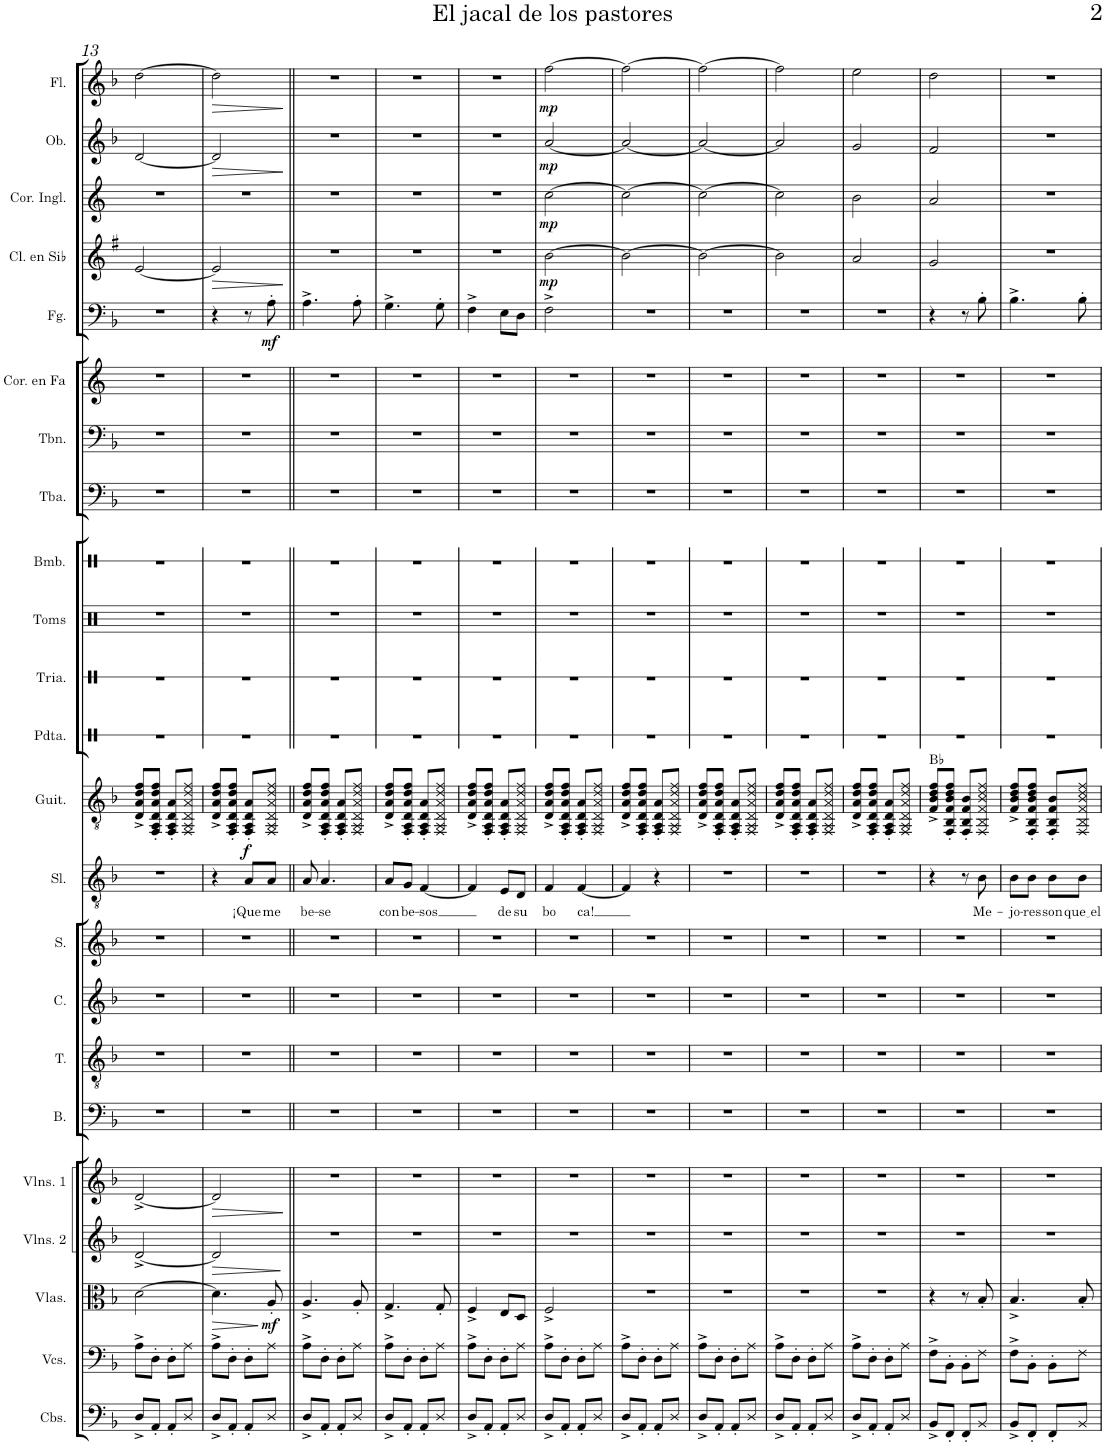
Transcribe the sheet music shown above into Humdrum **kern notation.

**kern	**kern	**kern	**dynam	**kern	**dynam	**kern	**dynam	**kern	**kern	**kern	**kern	**kern	**text	**dynam	**kern	**harte	**kern	**kern	**kern	**kern	**kern	**kern	**kern	**kern	**dynam	**kern	**dynam	**kern	**dynam	**kern	**dynam	**kern	**dynam
*part23	*part22	*part21	*part21	*part20	*part20	*part19	*part19	*part18	*part17	*part16	*part15	*part14	*part14	*part14	*part13	*part13	*part12	*part11	*part10	*part9	*part8	*part7	*part6	*part5	*part5	*part4	*part4	*part3	*part3	*part2	*part2	*part1	*part1
*staff23	*staff22	*staff21	*staff21	*staff20	*staff20	*staff19	*staff19	*staff18	*staff17	*staff16	*staff15	*staff14	*staff14	*staff14	*staff13	*	*staff12	*staff11	*staff10	*staff9	*staff8	*staff7	*staff6	*staff5	*staff5	*staff4	*staff4	*staff3	*staff3	*staff2	*staff2	*staff1	*staff1
*I"Contrabajos	*I"Violonchelos	*I"Violas	*	*I"Violines 2	*	*I"Violines 1	*	*I"Bajo	*I"Tenor	*I"Contralto	*I"Soprano	*I"Solista	*	*	*I"Guitarra	*	*I"Pandereta	*I"Triángulo	*I"Toms	*I"Bombo	*I"Tuba	*I"Trombón	*I"Trompa en Fa	*I"Fagot	*	*I"Clarinete en Sib	*	*I"Corno inglés	*	*I"Oboe	*	*I"Flauta	*
*I'Cbs.	*I'Vcs.	*I'Vlas.	*	*I'Vlns. 2	*	*I'Vlns. 1	*	*I'B.	*I'T.	*I'C.	*I'S.	*I'Sl.	*	*	*I'Guit.	*	*I'Pdta.	*	*I'Toms	*I'Bmb.	*I'Tba.	*I'Tbn.	*	*I'Fg.	*	*I'Cl. en Sib	*	*I'Cor. Ingl.	*	*I'Ob.	*	*I'Fl.	*
!!LO:PB:g=z
*clefF4	*clefF4	*clefC3	*	*clefG2	*	*clefG2	*	*clefF4	*clefGv2	*clefG2	*clefG2	*clefGv2	*	*	*clefGv2	*	*clefX	*clefX	*clefX	*clefX	*clefF4	*clefF4	*clefG2	*clefF4	*	*clefG2	*	*clefG2	*	*clefG2	*	*clefG2	*
*Trd7c12	*	*	*	*	*	*	*	*	*	*	*	*	*	*	*	*	*	*	*	*	*	*	*Trd4c7	*	*	*Trd1c2	*	*Trd4c7	*	*	*	*	*
*k[b-]	*k[b-]	*k[b-]	*	*k[b-]	*	*k[b-]	*	*k[b-]	*k[b-]	*k[b-]	*k[b-]	*k[b-]	*	*	*k[b-]	*	*k[]	*k[]	*k[]	*k[]	*k[b-]	*k[b-]	*k[]	*k[b-]	*	*k[f#]	*	*k[]	*	*k[b-]	*	*k[b-]	*
*M2/4	*M2/4	*M2/4	*	*M2/4	*	*M2/4	*	*M2/4	*M2/4	*M2/4	*M2/4	*M2/4	*	*	*M2/4	*	*M2/4	*M2/4	*M2/4	*M2/4	*M2/4	*M2/4	*M2/4	*M2/4	*	*M2/4	*	*M2/4	*	*M2/4	*	*M2/4	*
=13	=13	=13	=13	=13	=13	=13	=13	=13	=13	=13	=13	=13	=13	=13	=13	=13	=13	=13	=13	=13	=13	=13	=13	=13	=13	=13	=13	=13	=13	=13	=13	=13	=13
8D^/L	8A^\L	[2d\	.	[2d^/	.	[2d^/	.	2r	2r	2r	2r	2r	.	.	8D/^ 8A/^ 8d/^ 8f/^L	.	2r	2r	2r	2r	2r	2r	2r	2r	.	[2e/	.	2r	.	[2d/	.	[2dd\	.
8AA'/J	8D'\J	.	.	.	.	.	.	.	.	.	.	.	.	.	8FF/' 8AA/' 8D/' 8A/' 8d/' 8f/'J	.	.	.	.	.	.	.	.	.	.	.	.	.	.	.	.	.	.
8AA'/L	8D'\L	.	.	.	.	.	.	.	.	.	.	.	.	.	8FF/' 8AA/' 8D/' 8A/'L	.	.	.	.	.	.	.	.	.	.	.	.	.	.	.	.	.	.
8D/J	8A\J	.	.	.	.	.	.	.	.	.	.	.	.	.	8FF/ 8AA/ 8D/ 8A/ 8d/ 8f/J	.	.	.	.	.	.	.	.	.	.	.	.	.	.	.	.	.	.
=14	=14	=14	=14	=14	=14	=14	=14	=14	=14	=14	=14	=14	=14	=14	=14	=14	=14	=14	=14	=14	=14	=14	=14	=14	=14	=14	=14	=14	=14	=14	=14	=14	=14
!	!	!	!LO:HP:b	!	!LO:HP:b	!	!LO:HP:b	!	!	!	!	!	!	!	!	!	!	!	!	!	!	!	!	!	!	!	!LO:HP:b	!	!	!	!LO:HP:b	!	!LO:HP:b
8D^/L	8A^\L	4.d\]	>	2d/]	>	2d/]	>	2r	2r	2r	2r	4r	.	.	8D/^ 8A/^ 8d/^ 8f/^L	.	2r	2r	2r	2r	2r	2r	2r	4r	.	2e/]	>	2r	.	2d/]	>	2dd\]	>
8AA'/J	8D'\J	.	.	.	.	.	.	.	.	.	.	.	.	.	8FF/' 8AA/' 8D/' 8A/' 8d/' 8f/'J	.	.	.	.	.	.	.	.	.	.	.	.	.	.	.	.	.	.
!	!	!	!	!	!	!	!	!	!	!	!	!	!LO:LY:b	!LO:DY:a	!	!	!	!	!	!	!	!	!	!	!	!	!	!	!	!	!	!	!
8AA'/L	8D'\L	.	.	.	.	.	.	.	.	.	.	8A/L	¡Que	f	8FF/' 8AA/' 8D/' 8A/'L	.	.	.	.	.	.	.	.	8r	.	.	.	.	.	.	.	.	.
!	!	!	!LO:DY:n=1:b	!	!	!	!	!	!	!	!	!	!LO:LY:b	!	!	!	!	!	!	!	!	!	!	!	!LO:DY:b	!	!	!	!	!	!	!	!
8D/J	8A\J	8A'/	] mf	.	.	.	.	.	.	.	.	8A/J	me	.	8FF/ 8AA/ 8D/ 8A/ 8d/ 8f/J	.	.	.	.	.	.	.	.	8A'\	mf	.	.	.	.	.	.	.	.
.	.	.	.	.	]	.	]	.	.	.	.	.	.	.	.	.	.	.	.	.	.	.	.	.	.	.	]	.	.	.	]	.	]
=15||	=15||	=15||	=15||	=15||	=15||	=15||	=15||	=15||	=15||	=15||	=15||	=15||	=15||	=15||	=15||	=15||	=15||	=15||	=15||	=15||	=15||	=15||	=15||	=15||	=15||	=15||	=15||	=15||	=15||	=15||	=15||	=15||	=15||
!	!	!	!	!	!	!	!	!	!	!	!	!	!LO:LY:b	!	!	!	!	!	!	!	!	!	!	!	!	!	!	!	!	!	!	!	!
8D^/L	8A^\L	4.A^/	.	2r	.	2r	.	2r	2r	2r	2r	8A/	be-	.	8D/^ 8A/^ 8d/^ 8f/^L	.	2r	2r	2r	2r	2r	2r	2r	4.A^\	.	2r	.	2r	.	2r	.	2r	.
!	!	!	!	!	!	!	!	!	!	!	!	!	!LO:LY:b	!	!	!	!	!	!	!	!	!	!	!	!	!	!	!	!	!	!	!	!
8AA'/J	8D'\J	.	.	.	.	.	.	.	.	.	.	4.A/	-se	.	8FF/' 8AA/' 8D/' 8A/' 8d/' 8f/'J	.	.	.	.	.	.	.	.	.	.	.	.	.	.	.	.	.	.
8AA'/L	8D'\L	.	.	.	.	.	.	.	.	.	.	.	.	.	8FF/' 8AA/' 8D/' 8A/'L	.	.	.	.	.	.	.	.	.	.	.	.	.	.	.	.	.	.
8D/J	8A\J	8A'/	.	.	.	.	.	.	.	.	.	.	.	.	8FF/ 8AA/ 8D/ 8A/ 8d/ 8f/J	.	.	.	.	.	.	.	.	8A'\	.	.	.	.	.	.	.	.	.
=16	=16	=16	=16	=16	=16	=16	=16	=16	=16	=16	=16	=16	=16	=16	=16	=16	=16	=16	=16	=16	=16	=16	=16	=16	=16	=16	=16	=16	=16	=16	=16	=16	=16
!	!	!	!	!	!	!	!	!	!	!	!	!	!LO:LY:b	!	!	!	!	!	!	!	!	!	!	!	!	!	!	!	!	!	!	!	!
8D^/L	8A^\L	4.G^/	.	2r	.	2r	.	2r	2r	2r	2r	8A/L	con	.	8D/^ 8A/^ 8d/^ 8f/^L	.	2r	2r	2r	2r	2r	2r	2r	4.G^\	.	2r	.	2r	.	2r	.	2r	.
!	!	!	!	!	!	!	!	!	!	!	!	!	!LO:LY:b	!	!	!	!	!	!	!	!	!	!	!	!	!	!	!	!	!	!	!	!
8AA'/J	8D'\J	.	.	.	.	.	.	.	.	.	.	8G/J	be-	.	8FF/' 8AA/' 8D/' 8A/' 8d/' 8f/'J	.	.	.	.	.	.	.	.	.	.	.	.	.	.	.	.	.	.
!	!	!	!	!	!	!	!	!	!	!	!	!	!LO:LY:b	!	!	!	!	!	!	!	!	!	!	!	!	!	!	!	!	!	!	!	!
8AA'/L	8D'\L	.	.	.	.	.	.	.	.	.	.	[4F/	-sos	.	8FF/' 8AA/' 8D/' 8A/'L	.	.	.	.	.	.	.	.	.	.	.	.	.	.	.	.	.	.
8D/J	8A\J	8G'/	.	.	.	.	.	.	.	.	.	.	.	.	8FF/ 8AA/ 8D/ 8A/ 8d/ 8f/J	.	.	.	.	.	.	.	.	8G'\	.	.	.	.	.	.	.	.	.
=17	=17	=17	=17	=17	=17	=17	=17	=17	=17	=17	=17	=17	=17	=17	=17	=17	=17	=17	=17	=17	=17	=17	=17	=17	=17	=17	=17	=17	=17	=17	=17	=17	=17
8D^/L	8A^\L	4F^/	.	2r	.	2r	.	2r	2r	2r	2r	4F/]	.	.	8D/^ 8A/^ 8d/^ 8f/^L	.	2r	2r	2r	2r	2r	2r	2r	4F^\	.	2r	.	2r	.	2r	.	2r	.
8AA'/J	8D'\J	.	.	.	.	.	.	.	.	.	.	.	.	.	8FF/' 8AA/' 8D/' 8A/' 8d/' 8f/'J	.	.	.	.	.	.	.	.	.	.	.	.	.	.	.	.	.	.
!	!	!	!	!	!	!	!	!	!	!	!	!	!LO:LY:b	!	!	!	!	!	!	!	!	!	!	!	!	!	!	!	!	!	!	!	!
8AA'/L	8D'\L	8E/L	.	.	.	.	.	.	.	.	.	8E/L	de	.	8FF/' 8AA/' 8D/' 8A/'L	.	.	.	.	.	.	.	.	8E\L	.	.	.	.	.	.	.	.	.
!	!	!	!	!	!	!	!	!	!	!	!	!	!LO:LY:b	!	!	!	!	!	!	!	!	!	!	!	!	!	!	!	!	!	!	!	!
8D/J	8A\J	8D/J	.	.	.	.	.	.	.	.	.	8D/J	su	.	8FF/ 8AA/ 8D/ 8A/ 8d/ 8f/J	.	.	.	.	.	.	.	.	8D\J	.	.	.	.	.	.	.	.	.
=18	=18	=18	=18	=18	=18	=18	=18	=18	=18	=18	=18	=18	=18	=18	=18	=18	=18	=18	=18	=18	=18	=18	=18	=18	=18	=18	=18	=18	=18	=18	=18	=18	=18
!	!	!	!	!	!	!	!	!	!	!	!	!	!LO:LY:b	!	!	!	!	!	!	!	!	!	!	!	!	!	!LO:DY:b	!	!LO:DY:b	!	!LO:DY:b	!	!LO:DY:b
8D^/L	8A^\L	2F^/	.	2r	.	2r	.	2r	2r	2r	2r	4F/	bo	.	8D/^ 8A/^ 8d/^ 8f/^L	.	2r	2r	2r	2r	2r	2r	2r	2F^\	.	[2b\	mp	[2cc\	mp	[2a/	mp	[2ff\	mp
8AA'/J	8D'\J	.	.	.	.	.	.	.	.	.	.	.	.	.	8FF/' 8AA/' 8D/' 8A/' 8d/' 8f/'J	.	.	.	.	.	.	.	.	.	.	.	.	.	.	.	.	.	.
!	!	!	!	!	!	!	!	!	!	!	!	!	!LO:LY:b	!	!	!	!	!	!	!	!	!	!	!	!	!	!	!	!	!	!	!	!
8AA'/L	8D'\L	.	.	.	.	.	.	.	.	.	.	[4F/	-ca!	.	8FF/' 8AA/' 8D/' 8A/'L	.	.	.	.	.	.	.	.	.	.	.	.	.	.	.	.	.	.
8D/J	8A\J	.	.	.	.	.	.	.	.	.	.	.	.	.	8FF/ 8AA/ 8D/ 8A/ 8d/ 8f/J	.	.	.	.	.	.	.	.	.	.	.	.	.	.	.	.	.	.
=19	=19	=19	=19	=19	=19	=19	=19	=19	=19	=19	=19	=19	=19	=19	=19	=19	=19	=19	=19	=19	=19	=19	=19	=19	=19	=19	=19	=19	=19	=19	=19	=19	=19
8D^/L	8A^\L	2r	.	2r	.	2r	.	2r	2r	2r	2r	4F/]	.	.	8D/^ 8A/^ 8d/^ 8f/^L	.	2r	2r	2r	2r	2r	2r	2r	2r	.	2b\_	.	2cc\_	.	2a/_	.	2ff\_	.
8AA'/J	8D'\J	.	.	.	.	.	.	.	.	.	.	.	.	.	8FF/' 8AA/' 8D/' 8A/' 8d/' 8f/'J	.	.	.	.	.	.	.	.	.	.	.	.	.	.	.	.	.	.
8AA'/L	8D'\L	.	.	.	.	.	.	.	.	.	.	4r	.	.	8FF/' 8AA/' 8D/' 8A/'L	.	.	.	.	.	.	.	.	.	.	.	.	.	.	.	.	.	.
8D/J	8A\J	.	.	.	.	.	.	.	.	.	.	.	.	.	8FF/ 8AA/ 8D/ 8A/ 8d/ 8f/J	.	.	.	.	.	.	.	.	.	.	.	.	.	.	.	.	.	.
=20	=20	=20	=20	=20	=20	=20	=20	=20	=20	=20	=20	=20	=20	=20	=20	=20	=20	=20	=20	=20	=20	=20	=20	=20	=20	=20	=20	=20	=20	=20	=20	=20	=20
8D^/L	8A^\L	2r	.	2r	.	2r	.	2r	2r	2r	2r	2r	.	.	8D/^ 8A/^ 8d/^ 8f/^L	.	2r	2r	2r	2r	2r	2r	2r	2r	.	2b\_	.	2cc\_	.	2a/_	.	2ff\_	.
8AA'/J	8D'\J	.	.	.	.	.	.	.	.	.	.	.	.	.	8FF/' 8AA/' 8D/' 8A/' 8d/' 8f/'J	.	.	.	.	.	.	.	.	.	.	.	.	.	.	.	.	.	.
8AA'/L	8D'\L	.	.	.	.	.	.	.	.	.	.	.	.	.	8FF/' 8AA/' 8D/' 8A/'L	.	.	.	.	.	.	.	.	.	.	.	.	.	.	.	.	.	.
8D/J	8A\J	.	.	.	.	.	.	.	.	.	.	.	.	.	8FF/ 8AA/ 8D/ 8A/ 8d/ 8f/J	.	.	.	.	.	.	.	.	.	.	.	.	.	.	.	.	.	.
=21	=21	=21	=21	=21	=21	=21	=21	=21	=21	=21	=21	=21	=21	=21	=21	=21	=21	=21	=21	=21	=21	=21	=21	=21	=21	=21	=21	=21	=21	=21	=21	=21	=21
8D^/L	8A^\L	2r	.	2r	.	2r	.	2r	2r	2r	2r	2r	.	.	8D/^ 8A/^ 8d/^ 8f/^L	.	2r	2r	2r	2r	2r	2r	2r	2r	.	2b\]	.	2cc\]	.	2a/]	.	2ff\]	.
8AA'/J	8D'\J	.	.	.	.	.	.	.	.	.	.	.	.	.	8FF/' 8AA/' 8D/' 8A/' 8d/' 8f/'J	.	.	.	.	.	.	.	.	.	.	.	.	.	.	.	.	.	.
8AA'/L	8D'\L	.	.	.	.	.	.	.	.	.	.	.	.	.	8FF/' 8AA/' 8D/' 8A/'L	.	.	.	.	.	.	.	.	.	.	.	.	.	.	.	.	.	.
8D/J	8A\J	.	.	.	.	.	.	.	.	.	.	.	.	.	8FF/ 8AA/ 8D/ 8A/ 8d/ 8f/J	.	.	.	.	.	.	.	.	.	.	.	.	.	.	.	.	.	.
=22	=22	=22	=22	=22	=22	=22	=22	=22	=22	=22	=22	=22	=22	=22	=22	=22	=22	=22	=22	=22	=22	=22	=22	=22	=22	=22	=22	=22	=22	=22	=22	=22	=22
8D^/L	8A^\L	2r	.	2r	.	2r	.	2r	2r	2r	2r	2r	.	.	8D/^ 8A/^ 8d/^ 8f/^L	.	2r	2r	2r	2r	2r	2r	2r	2r	.	2a/	.	2b\	.	2g/	.	2ee\	.
8AA'/J	8D'\J	.	.	.	.	.	.	.	.	.	.	.	.	.	8FF/' 8AA/' 8D/' 8A/' 8d/' 8f/'J	.	.	.	.	.	.	.	.	.	.	.	.	.	.	.	.	.	.
8AA'/L	8D'\L	.	.	.	.	.	.	.	.	.	.	.	.	.	8FF/' 8AA/' 8D/' 8A/'L	.	.	.	.	.	.	.	.	.	.	.	.	.	.	.	.	.	.
8D/J	8A\J	.	.	.	.	.	.	.	.	.	.	.	.	.	8FF/ 8AA/ 8D/ 8A/ 8d/ 8f/J	.	.	.	.	.	.	.	.	.	.	.	.	.	.	.	.	.	.
=23	=23	=23	=23	=23	=23	=23	=23	=23	=23	=23	=23	=23	=23	=23	=23	=23	=23	=23	=23	=23	=23	=23	=23	=23	=23	=23	=23	=23	=23	=23	=23	=23	=23
8BB-^/L	8F^\L	4r	.	2r	.	2r	.	2r	2r	2r	2r	4r	.	.	8F/^ 8B-/^ 8d/^ 8f/^L	Bb:maj	2r	2r	2r	2r	2r	2r	2r	4r	.	2g/	.	2a/	.	2f/	.	2dd\	.
8FF'/J	8BB-'\J	.	.	.	.	.	.	.	.	.	.	.	.	.	8FF/' 8BB-/' 8F/' 8B-/' 8d/' 8f/'J	.	.	.	.	.	.	.	.	.	.	.	.	.	.	.	.	.	.
8FF'/L	8BB-'\L	8r	.	.	.	.	.	.	.	.	.	8r	.	.	8FF/' 8BB-/' 8F/' 8B-/'L	.	.	.	.	.	.	.	.	8r	.	.	.	.	.	.	.	.	.
!	!	!	!	!	!	!	!	!	!	!	!	!	!LO:LY:b	!	!	!	!	!	!	!	!	!	!	!	!	!	!	!	!	!	!	!	!
8BB-/J	8F\J	8B-'/	.	.	.	.	.	.	.	.	.	8B-\	Me-	.	8FF/ 8BB-/ 8F/ 8B-/ 8d/ 8f/J	.	.	.	.	.	.	.	.	8B-'\	.	.	.	.	.	.	.	.	.
=24	=24	=24	=24	=24	=24	=24	=24	=24	=24	=24	=24	=24	=24	=24	=24	=24	=24	=24	=24	=24	=24	=24	=24	=24	=24	=24	=24	=24	=24	=24	=24	=24	=24
!	!	!	!	!	!	!	!	!	!	!	!	!	!LO:LY:b	!	!	!	!	!	!	!	!	!	!	!	!	!	!	!	!	!	!	!	!
8BB-^/L	8F^\L	4.B-^/	.	2r	.	2r	.	2r	2r	2r	2r	8B-\L	-jo-	.	8F/^ 8B-/^ 8d/^ 8f/^L	.	2r	2r	2r	2r	2r	2r	2r	4.B-^\	.	2r	.	2r	.	2r	.	2r	.
!	!	!	!	!	!	!	!	!	!	!	!	!	!LO:LY:b	!	!	!	!	!	!	!	!	!	!	!	!	!	!	!	!	!	!	!	!
8FF'/J	8BB-'\J	.	.	.	.	.	.	.	.	.	.	8B-\J	-res	.	8FF/' 8BB-/' 8F/' 8B-/' 8d/' 8f/'J	.	.	.	.	.	.	.	.	.	.	.	.	.	.	.	.	.	.
!	!	!	!	!	!	!	!	!	!	!	!	!	!LO:LY:b	!	!	!	!	!	!	!	!	!	!	!	!	!	!	!	!	!	!	!	!
8FF'/L	8BB-'\L	.	.	.	.	.	.	.	.	.	.	8B-\L	son	.	8FF/' 8BB-/' 8F/' 8B-/'L	.	.	.	.	.	.	.	.	.	.	.	.	.	.	.	.	.	.
!	!	!	!	!	!	!	!	!	!	!	!	!	!LO:LY:b	!	!	!	!	!	!	!	!	!	!	!	!	!	!	!	!	!	!	!	!
8BB-/J	8F\J	8B-'/	.	.	.	.	.	.	.	.	.	8B-\J	que el	.	8FF/ 8BB-/ 8F/ 8B-/ 8d/ 8f/J	.	.	.	.	.	.	.	.	8B-'\	.	.	.	.	.	.	.	.	.
=	=	=	=	=	=	=	=	=	=	=	=	=	=	=	=	=	=	=	=	=	=	=	=	=	=	=	=	=	=	=	=	=	=
*-	*-	*-	*-	*-	*-	*-	*-	*-	*-	*-	*-	*-	*-	*-	*-	*-	*-	*-	*-	*-	*-	*-	*-	*-	*-	*-	*-	*-	*-	*-	*-	*-	*-
